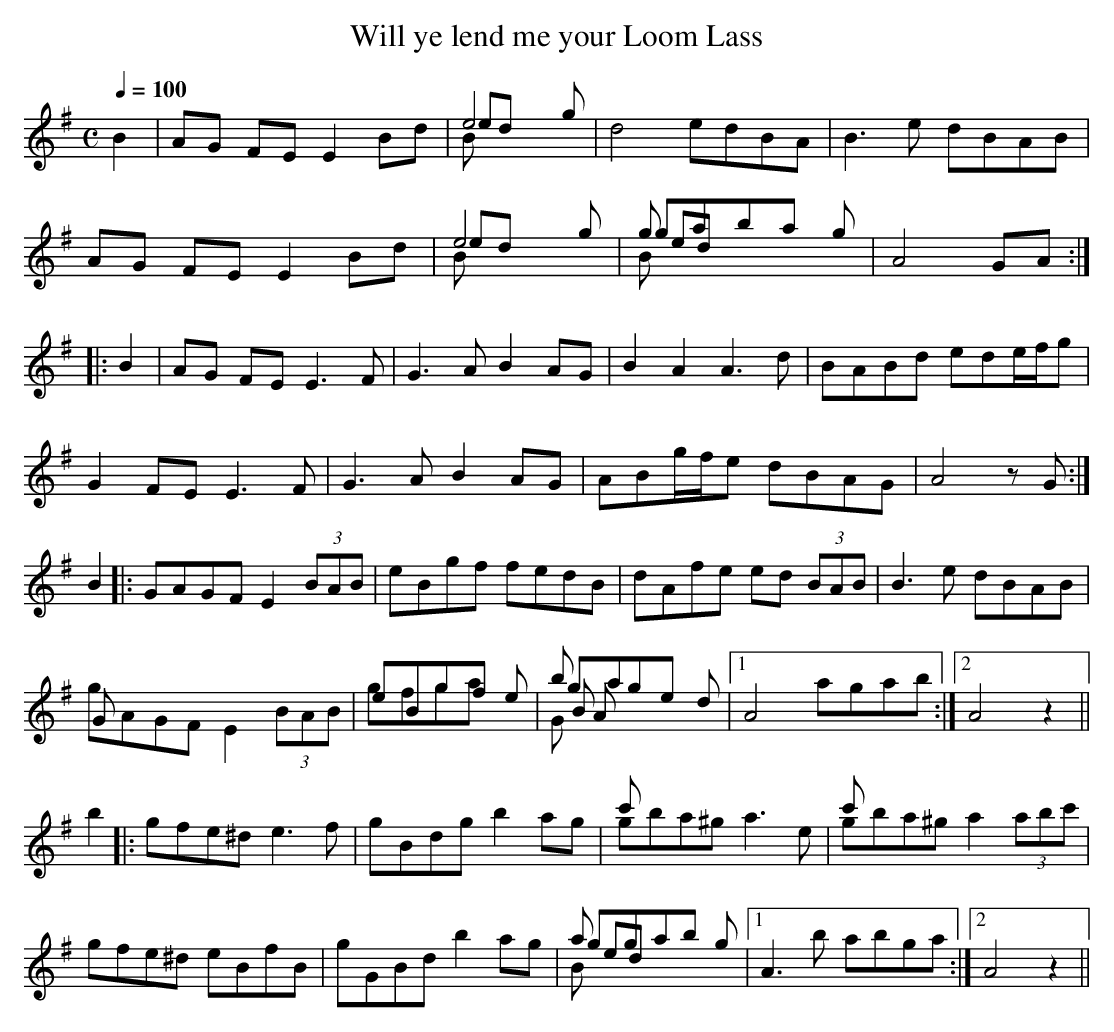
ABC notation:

X:1
T:Will ye lend me your Loom Lass
M:C
L:1/8
Q:1/4=100
K:G
B2|AG FE E2 Bd|e4 g&lt;ed&lt;B|d4 edBA|B3 e dBAB|!
AG FE E2 Bd|e4 g&lt;ed&lt;B|g&gt;aba g&lt;ed&lt;B|A4 GA:|!
|:B2|AG FE E3 F |G3 A B2 AG|B2 A2 A3 d|BABd ede/f/g|!
G2 FE E3 F |G3 A B2 AG|ABg/f/e dBAG|A4 zG:|!
B2|:GAGF E2 (3BAB|eBgf fedB|dAfe ed (3BAB|B3 e dBAB|!
G&gt;AGF E2 (3BAB|eBgf e&gt;fga|b&gt;age  d&lt;B A&lt;G|1 A4 agab:|2 A4 z2||!
b2|:gfe^d e3 f|gBdg b2 ag|c'&gt;ba^g a3 e|c'&gt;ba^g a2 (3abc'|!
gfe^d eBfB|gGBd b2 ag|a&gt;gab g&lt;ed&lt;B|1 A3 b abga:|2 A4 z2||
